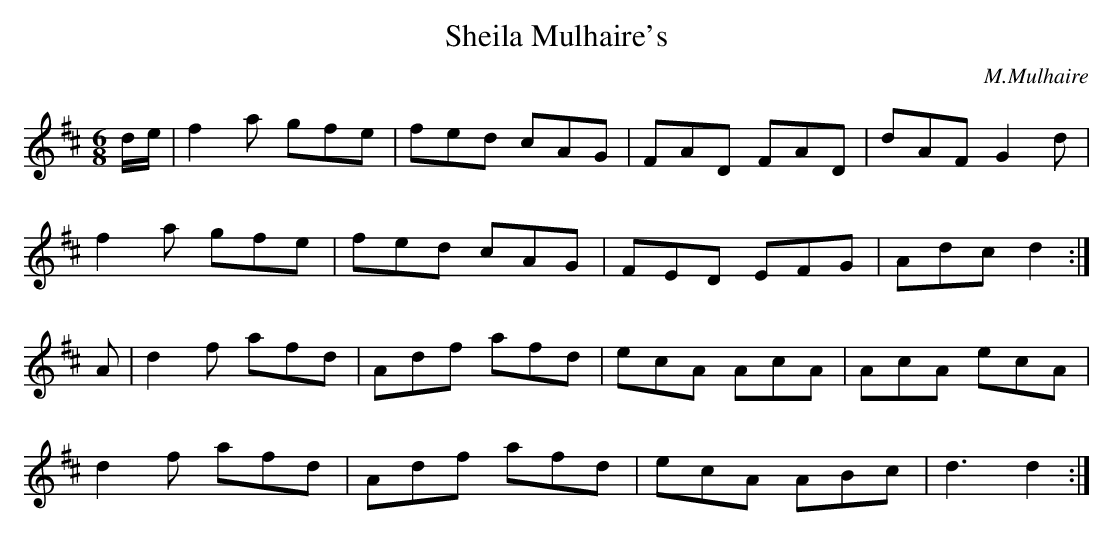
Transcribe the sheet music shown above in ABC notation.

X:1
T: Sheila Mulhaire's
C: M.Mulhaire
M: 6/8
L: 1/8
K: D
d/e/ | f2 a gfe | fed cAG | FAD FAD | dAF G2 d |
f2 a gfe | fed cAG | FED EFG | Adc d2 :|
A | d2 f afd | Adf afd | ecA AcA | AcA ecA |
d2 f afd | Adf afd | ecA ABc | d3 d2 :|
